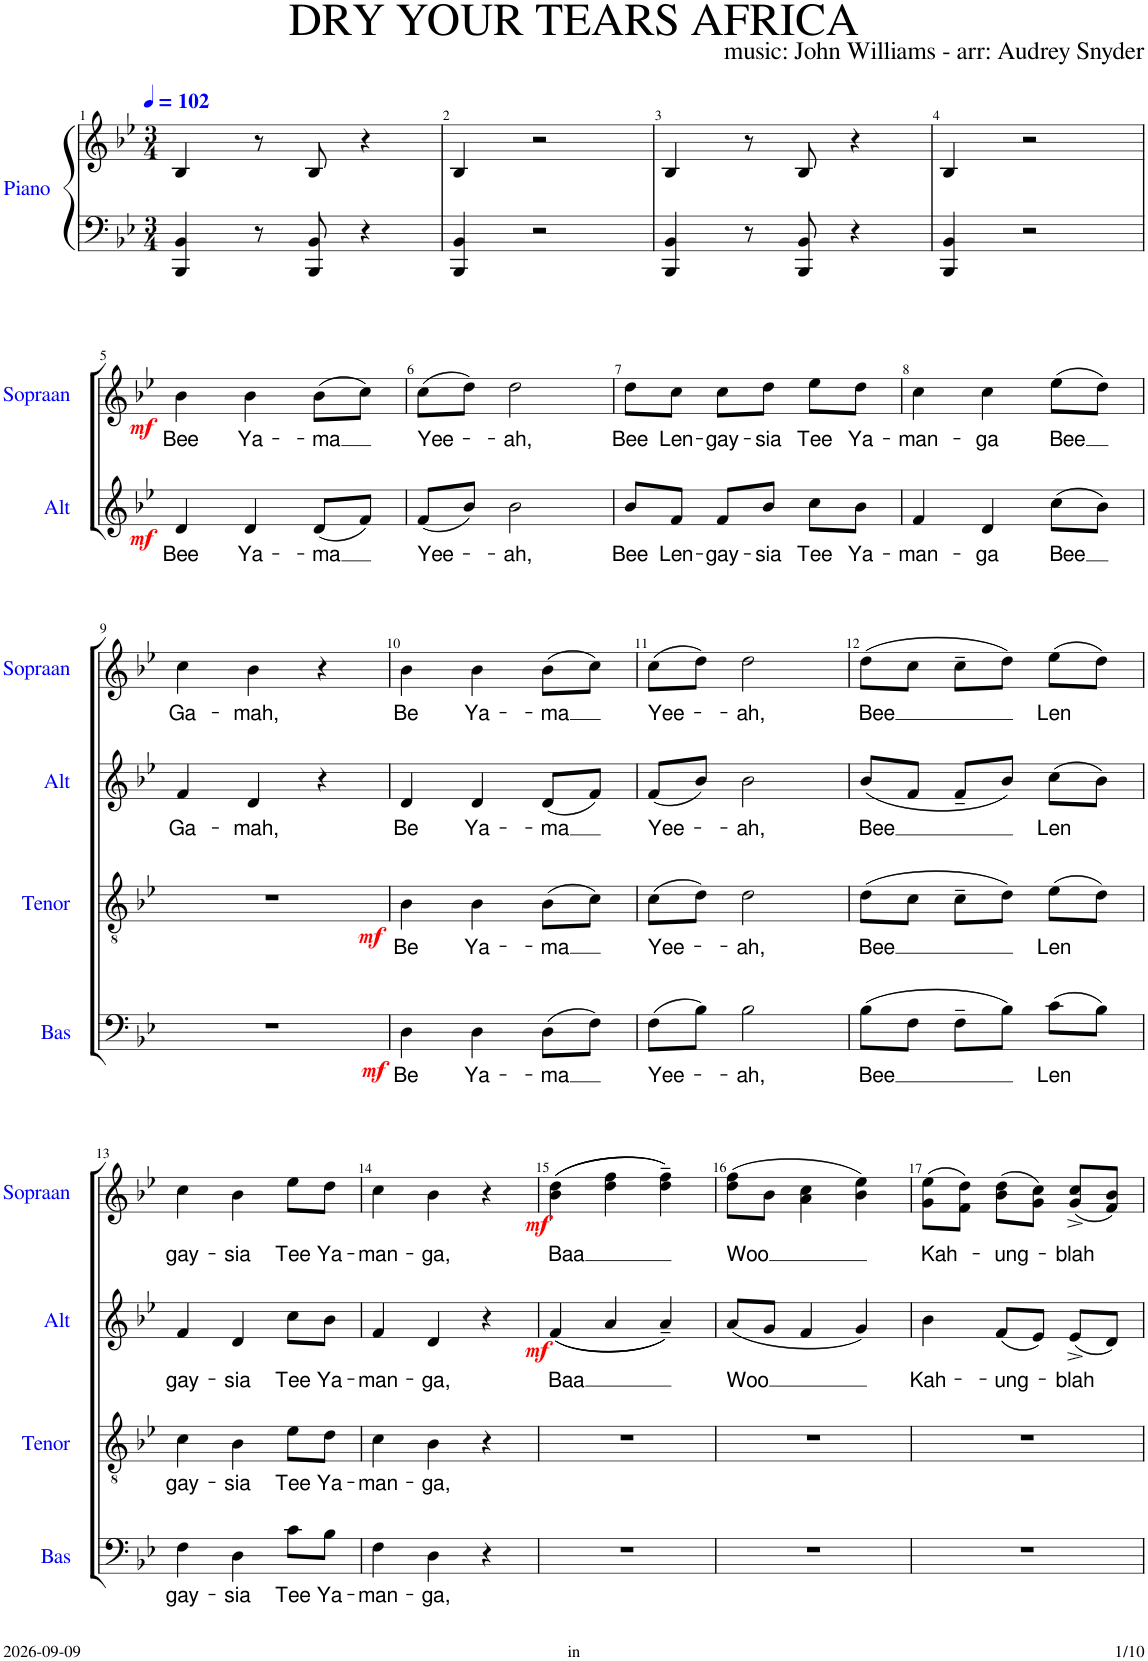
**kern	**kern	**kern	**text	**dynam	**kern	**text	**dynam	**kern	**text	**dynam	**kern	**text	**dynam
*part5	*part5	*part4	*part4	*part4	*part3	*part3	*part3	*part2	*part2	*part2	*part1	*part1	*part1
*staff6	*staff5	*staff4	*staff4	*staff4	*staff3	*staff3	*staff3	*staff2	*staff2	*staff2	*staff1	*staff1	*staff1
*I"Piano	*	*I"Bas	*	*	*I"Tenor	*	*	*I"Alt	*	*	*I"Sopraan	*	*
*I'Pno.	*	*I'Bas	*	*	*I'Tenor	*	*	*I'Alt	*	*	*I'Sopraan	*	*
*clefF4	*clefG2	*clefF4	*	*	*clefGv2	*	*	*clefG2	*	*	*clefG2	*	*
*k[b-e-]	*k[b-e-]	*k[b-e-]	*	*	*k[b-e-]	*	*	*k[b-e-]	*	*	*k[b-e-]	*	*
*M3/4	*M3/4	*M3/4	*	*	*M3/4	*	*	*M3/4	*	*	*M3/4	*	*
*MM102	*MM102	*MM102	*	*	*MM102	*	*	*MM102	*	*	*MM102	*	*
=1	=1	=1	=1	=1	=1	=1	=1	=1	=1	=1	=1	=1	=1
4BBB-/ 4BB-/	4B-/	2.r	.	.	2.r	.	.	2.r	.	.	2.r	.	.
8r	8r	.	.	.	.	.	.	.	.	.	.	.	.
8BBB-/ 8BB-/	8B-/	.	.	.	.	.	.	.	.	.	.	.	.
4r	4r	.	.	.	.	.	.	.	.	.	.	.	.
=2	=2	=2	=2	=2	=2	=2	=2	=2	=2	=2	=2	=2	=2
4BBB-/ 4BB-/	4B-/	2.r	.	.	2.r	.	.	2.r	.	.	2.r	.	.
2r	2r	.	.	.	.	.	.	.	.	.	.	.	.
=3	=3	=3	=3	=3	=3	=3	=3	=3	=3	=3	=3	=3	=3
4BBB-/ 4BB-/	4B-/	2.r	.	.	2.r	.	.	2.r	.	.	2.r	.	.
8r	8r	.	.	.	.	.	.	.	.	.	.	.	.
8BBB-/ 8BB-/	8B-/	.	.	.	.	.	.	.	.	.	.	.	.
4r	4r	.	.	.	.	.	.	.	.	.	.	.	.
=4	=4	=4	=4	=4	=4	=4	=4	=4	=4	=4	=4	=4	=4
4BBB-/ 4BB-/	4B-/	2.r	.	.	2.r	.	.	2.r	.	.	2.r	.	.
2r	2r	.	.	.	.	.	.	.	.	.	.	.	.
!!LO:LB:g=z
=5	=5	=5	=5	=5	=5	=5	=5	=5	=5	=5	=5	=5	=5
!	!	!	!	!	!	!	!	!	!LO:LY:b	!LO:DY:b	!	!LO:LY:b	!LO:DY:b
2.r	2.r	2.r	.	.	2.r	.	.	4d/	Bee	mf	4b-\	Bee	mf
!	!	!	!	!	!	!	!	!	!LO:LY:b	!	!	!LO:LY:b	!
.	.	.	.	.	.	.	.	4d/	Ya-	.	4b-\	Ya-	.
!	!	!	!	!	!	!	!	!	!LO:LY:b	!	!	!LO:LY:b	!
.	.	.	.	.	.	.	.	(8d/L	-ma	.	(8b-\L	-ma	.
.	.	.	.	.	.	.	.	8f/J)	.	.	8cc\J)	.	.
=6	=6	=6	=6	=6	=6	=6	=6	=6	=6	=6	=6	=6	=6
!	!	!	!	!	!	!	!	!	!LO:LY:b	!	!	!LO:LY:b	!
2.r	2.r	2.r	.	.	2.r	.	.	(8f/L	Yee-	.	(8cc\L	Yee-	.
.	.	.	.	.	.	.	.	8b-/J)	.	.	8dd\J)	.	.
!	!	!	!	!	!	!	!	!	!LO:LY:b	!	!	!LO:LY:b	!
.	.	.	.	.	.	.	.	2b-\	-ah,	.	2dd\	-ah,	.
=7	=7	=7	=7	=7	=7	=7	=7	=7	=7	=7	=7	=7	=7
!	!	!	!	!	!	!	!	!	!LO:LY:b	!	!	!LO:LY:b	!
2.r	2.r	2.r	.	.	2.r	.	.	8b-/L	Bee	.	8dd\L	Bee	.
!	!	!	!	!	!	!	!	!	!LO:LY:b	!	!	!LO:LY:b	!
.	.	.	.	.	.	.	.	8f/J	Len-	.	8cc\J	Len-	.
!	!	!	!	!	!	!	!	!	!LO:LY:b	!	!	!LO:LY:b	!
.	.	.	.	.	.	.	.	8f/L	-gay-	.	8cc\L	-gay-	.
!	!	!	!	!	!	!	!	!	!LO:LY:b	!	!	!LO:LY:b	!
.	.	.	.	.	.	.	.	8b-/J	-sia	.	8dd\J	-sia	.
!	!	!	!	!	!	!	!	!	!LO:LY:b	!	!	!LO:LY:b	!
.	.	.	.	.	.	.	.	8cc\L	Tee	.	8ee-\L	Tee	.
!	!	!	!	!	!	!	!	!	!LO:LY:b	!	!	!LO:LY:b	!
.	.	.	.	.	.	.	.	8b-\J	Ya-	.	8dd\J	Ya-	.
=8	=8	=8	=8	=8	=8	=8	=8	=8	=8	=8	=8	=8	=8
!	!	!	!	!	!	!	!	!	!LO:LY:b	!	!	!LO:LY:b	!
2.r	2.r	2.r	.	.	2.r	.	.	4f/	-man-	.	4cc\	-man-	.
!	!	!	!	!	!	!	!	!	!LO:LY:b	!	!	!LO:LY:b	!
.	.	.	.	.	.	.	.	4d/	-ga	.	4cc\	-ga	.
!	!	!	!	!	!	!	!	!	!LO:LY:b	!	!	!LO:LY:b	!
.	.	.	.	.	.	.	.	(8cc\L	Bee	.	(8ee-\L	Bee	.
.	.	.	.	.	.	.	.	8b-\J)	.	.	8dd\J)	.	.
!!LO:LB:g=z
=9	=9	=9	=9	=9	=9	=9	=9	=9	=9	=9	=9	=9	=9
*	*	*	*	*	*clefGv2	*	*	*	*	*	*	*	*
!	!	!	!	!	!	!	!	!	!LO:LY:b	!	!	!LO:LY:b	!
2.r	2.r	2.r	.	.	2.r	.	.	4f/	Ga-	.	4cc\	Ga-	.
!	!	!	!	!	!	!	!	!	!LO:LY:b	!	!	!LO:LY:b	!
.	.	.	.	.	.	.	.	4d/	-mah,	.	4b-\	-mah,	.
.	.	.	.	.	.	.	.	4r	.	.	4r	.	.
=10	=10	=10	=10	=10	=10	=10	=10	=10	=10	=10	=10	=10	=10
!	!	!	!LO:LY:b	!LO:DY:b	!	!LO:LY:b	!LO:DY:b	!	!LO:LY:b	!	!	!LO:LY:b	!
2.r	2.r	4D\	Be	mf	4B-\	Be	mf	4d/	Be	.	4b-\	Be	.
!	!	!	!LO:LY:b	!	!	!LO:LY:b	!	!	!LO:LY:b	!	!	!LO:LY:b	!
.	.	4D\	Ya-	.	4B-\	Ya-	.	4d/	Ya-	.	4b-\	Ya-	.
!	!	!	!LO:LY:b	!	!	!LO:LY:b	!	!	!LO:LY:b	!	!	!LO:LY:b	!
.	.	(8D\L	-ma	.	(8B-\L	-ma	.	(8d/L	-ma	.	(8b-\L	-ma	.
.	.	8F\J)	.	.	8c\J)	.	.	8f/J)	.	.	8cc\J)	.	.
=11	=11	=11	=11	=11	=11	=11	=11	=11	=11	=11	=11	=11	=11
!	!	!	!LO:LY:b	!	!	!LO:LY:b	!	!	!LO:LY:b	!	!	!LO:LY:b	!
2.r	2.r	(8F\L	Yee-	.	(8c\L	Yee-	.	(8f/L	Yee-	.	(8cc\L	Yee-	.
.	.	8B-\J)	.	.	8d\J)	.	.	8b-/J)	.	.	8dd\J)	.	.
!	!	!	!LO:LY:b	!	!	!LO:LY:b	!	!	!LO:LY:b	!	!	!LO:LY:b	!
.	.	2B-\	-ah,	.	2d\	-ah,	.	2b-\	-ah,	.	2dd\	-ah,	.
=12	=12	=12	=12	=12	=12	=12	=12	=12	=12	=12	=12	=12	=12
!	!	!	!LO:LY:b	!	!	!LO:LY:b	!	!	!LO:LY:b	!	!	!LO:LY:b	!
2.r	2.r	(8B-\L	Bee	.	(8d\L	Bee	.	(8b-/L	Bee	.	(8dd\L	Bee	.
.	.	8F\J	.	.	8c\J	.	.	8f/J	.	.	8cc\J	.	.
.	.	8F~\L	.	.	8c~\L	.	.	8f~/L	.	.	8cc~\L	.	.
.	.	8B-\J)	.	.	8d\J)	.	.	8b-/J)	.	.	8dd\J)	.	.
!	!	!	!LO:LY:b	!	!	!LO:LY:b	!	!	!LO:LY:b	!	!	!LO:LY:b	!
.	.	(8c\L	Len	.	(8e-\L	Len	.	(8cc\L	Len	.	(8ee-\L	Len	.
.	.	8B-\J)	.	.	8d\J)	.	.	8b-\J)	.	.	8dd\J)	.	.
!!LO:LB:g=z
=13	=13	=13	=13	=13	=13	=13	=13	=13	=13	=13	=13	=13	=13
!	!	!	!LO:LY:b	!	!	!LO:LY:b	!	!	!LO:LY:b	!	!	!LO:LY:b	!
2.r	2.r	4F\	gay-	.	4c\	gay-	.	4f/	gay-	.	4cc\	gay-	.
!	!	!	!LO:LY:b	!	!	!LO:LY:b	!	!	!LO:LY:b	!	!	!LO:LY:b	!
.	.	4D\	-sia	.	4B-\	-sia	.	4d/	-sia	.	4b-\	-sia	.
!	!	!	!LO:LY:b	!	!	!LO:LY:b	!	!	!LO:LY:b	!	!	!LO:LY:b	!
.	.	8c\L	Tee	.	8e-\L	Tee	.	8cc\L	Tee	.	8ee-\L	Tee	.
!	!	!	!LO:LY:b	!	!	!LO:LY:b	!	!	!LO:LY:b	!	!	!LO:LY:b	!
.	.	8B-\J	Ya-	.	8d\J	Ya-	.	8b-\J	Ya-	.	8dd\J	Ya-	.
=14	=14	=14	=14	=14	=14	=14	=14	=14	=14	=14	=14	=14	=14
!	!	!	!LO:LY:b	!	!	!LO:LY:b	!	!	!LO:LY:b	!	!	!LO:LY:b	!
2.r	2.r	4F\	-man-	.	4c\	-man-	.	4f/	-man-	.	4cc\	-man-	.
!	!	!	!LO:LY:b	!	!	!LO:LY:b	!	!	!LO:LY:b	!	!	!LO:LY:b	!
.	.	4D\	-ga,	.	4B-\	-ga,	.	4d/	-ga,	.	4b-\	-ga,	.
!	!	!	!	!	!	!	!	!	!	!LO:DY:b	!	!	!LO:DY:b
.	.	4r	.	.	4r	.	.	4r	.	mf	4r	.	mf
=15	=15	=15	=15	=15	=15	=15	=15	=15	=15	=15	=15	=15	=15
!	!	!	!	!	!	!	!	!	!LO:LY:b	!	!	!LO:LY:b	!
2.r	2.r	2.r	.	.	2.r	.	.	((4f/	Baa	.	((4b-\ 4dd\	Baa	.
.	.	.	.	.	.	.	.	4a/	.	.	4dd\ 4ff\	.	.
.	.	.	.	.	.	.	.	4a~/))	.	.	4dd\~ 4ff\~))	.	.
=16	=16	=16	=16	=16	=16	=16	=16	=16	=16	=16	=16	=16	=16
!	!	!	!	!	!	!	!	!	!LO:LY:b	!	!	!LO:LY:b	!
2.r	2.r	2.r	.	.	2.r	.	.	(8a/L	Woo	.	(8dd\ 8ff\L	Woo	.
.	.	.	.	.	.	.	.	8g/J	.	.	8b-\J	.	.
.	.	.	.	.	.	.	.	4f/	.	.	4a\ 4cc\	.	.
.	.	.	.	.	.	.	.	4g/)	.	.	4b-\ 4ee-\)	.	.
=17	=17	=17	=17	=17	=17	=17	=17	=17	=17	=17	=17	=17	=17
!	!	!	!	!	!	!	!	!	!LO:LY:b	!	!	!LO:LY:b	!
2.r	2.r	2.r	.	.	2.r	.	.	4b-\	Kah-	.	(8g\ 8ee-\L	Kah-	.
.	.	.	.	.	.	.	.	.	.	.	8f\ 8dd\J)	.	.
!	!	!	!	!	!	!	!	!	!LO:LY:b	!	!	!LO:LY:b	!
.	.	.	.	.	.	.	.	(8f/L	-ung-	.	(8b-\ 8dd\L	-ung-	.
.	.	.	.	.	.	.	.	8e-/J)	.	.	8g\ 8cc\J)	.	.
!	!	!	!	!	!	!	!	!	!LO:LY:b	!	!	!LO:LY:b	!
.	.	.	.	.	.	.	.	(8e-^/L	-blah	.	(8g/^ 8cc/^L	-blah	.
.	.	.	.	.	.	.	.	8d/J)	.	.	8f/ 8b-/J)	.	.
=	=	=	=	=	=	=	=	=	=	=	=	=	=
*-	*-	*-	*-	*-	*-	*-	*-	*-	*-	*-	*-	*-	*-
